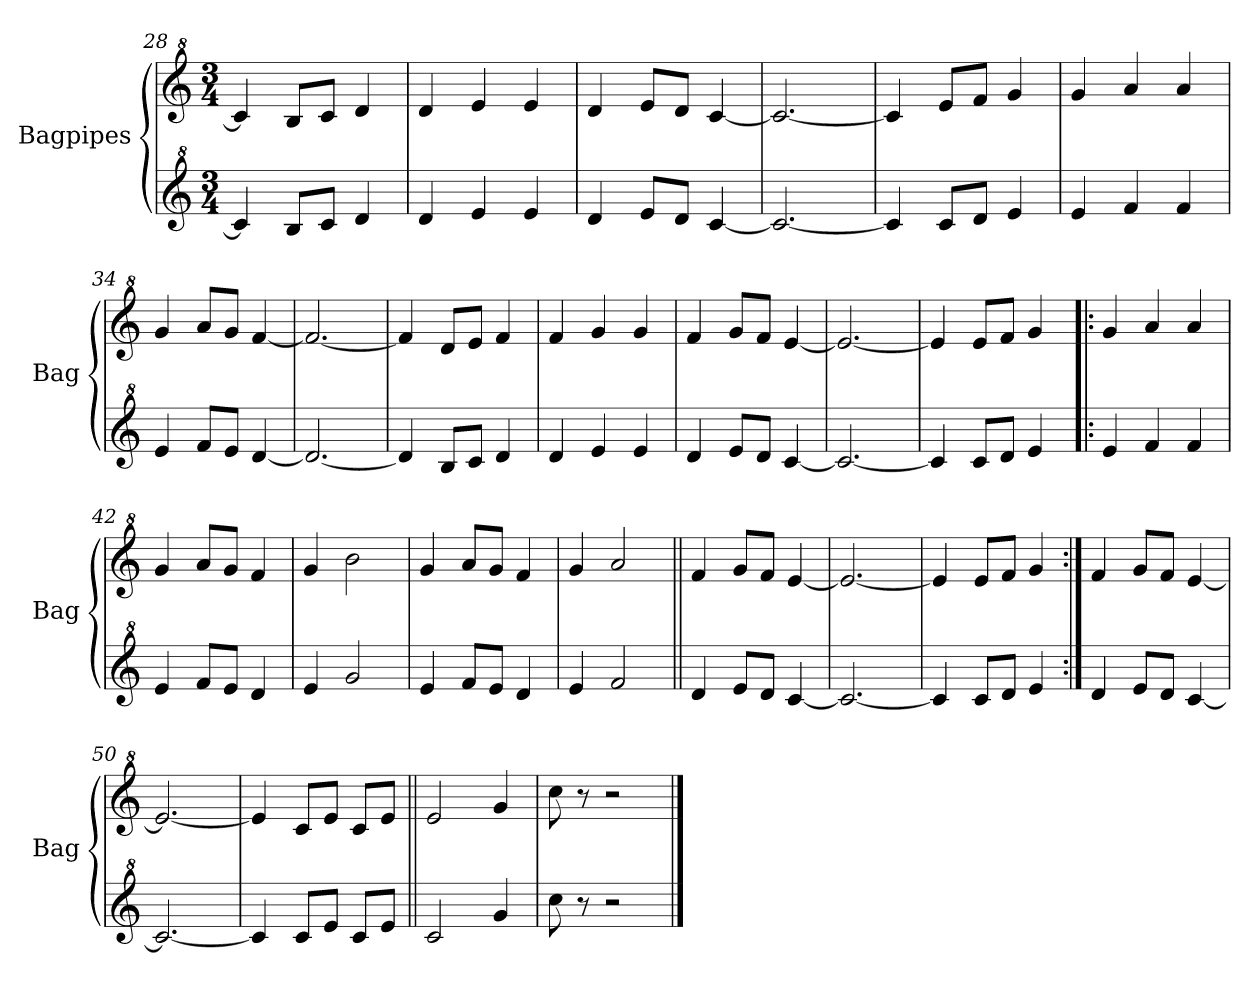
**kern	**kern
*part2	*part1
*staff2	*staff1
*I"Bagpipes	*I"Bagpipes
*I'Bag	*I'Bag
*clefG^2	*clefG^2
*ITrd1c2	*ITrd1c2
*k[b-e-]	*k[b-e-]
*B-:	*B-:
*M3/4	*M3/4
=28	=28
4b-/]	4b-/]
8a/L	8a/L
8b-/J	8b-/J
4cc/	4cc/
=29	=29
4cc/	4cc/
4dd/	4dd/
4dd/	4dd/
=30	=30
4cc/	4cc/
8dd/L	8dd/L
8cc/J	8cc/J
[4b-/	[4b-/
=31	=31
2.b-/_	2.b-/_
=32	=32
4b-/]	4b-/]
8b-/L	8dd/L
8cc/J	8ee-/J
4dd/	4ff/
!!LO:LB:g=z
=33	=33
4dd/	4ff/
4ee-/	4gg/
4ee-/	4gg/
=34	=34
4dd/	4ff/
8ee-/L	8gg/L
8dd/J	8ff/J
[4cc/	[4ee-/
=35	=35
2.cc/_	2.ee-/_
=36	=36
4cc/]	4ee-/]
8a/L	8cc/L
8b-/J	8dd/J
4cc/	4ee-/
=37	=37
4cc/	4ee-/
4dd/	4ff/
4dd/	4ff/
=38	=38
4cc/	4ee-/
8dd/L	8ff/L
8cc/J	8ee-/J
[4b-/	[4dd/
=39	=39
2.b-/_	2.dd/_
=40	=40
4b-/]	4dd/]
8b-/L	8dd/L
8cc/J	8ee-/J
4dd/	4ff/
=41!|:	=41!|:
4dd/	4ff/
4ee-/	4gg/
4ee-/	4gg/
=42	=42
4dd/	4ff/
8ee-/L	8gg/L
8dd/J	8ff/J
4cc/	4ee-/
=43	=43
4dd/	4ff/
2ff/	2aa\
=44	=44
4dd/	4ff/
8ee-/L	8gg/L
8dd/J	8ff/J
4cc/	4ee-/
!!LO:LB:g=z
=45	=45
4dd/	4ff/
2ee-/	2gg/
=46||	=46||
4cc/	4ee-/
8dd/L	8ff/L
8cc/J	8ee-/J
[4b-/	[4dd/
=47	=47
2.b-/_	2.dd/_
=48	=48
4b-/]	4dd/]
8b-/L	8dd/L
8cc/J	8ee-/J
4dd/	4ff/
=49:|!	=49:|!
4cc/	4ee-/
8dd/L	8ff/L
8cc/J	8ee-/J
[4b-/	[4dd/
=50	=50
2.b-/_	2.dd/_
=51	=51
4b-/]	4dd/]
8b-/L	8b-/L
8dd/J	8dd/J
8b-/L	8b-/L
8dd/J	8dd/J
=52||	=52||
2b-/	2dd/
4ff/	4ff/
=53	=53
8bb-\	8bb-\
8r	8r
2r	2r
==	==
*-	*-
